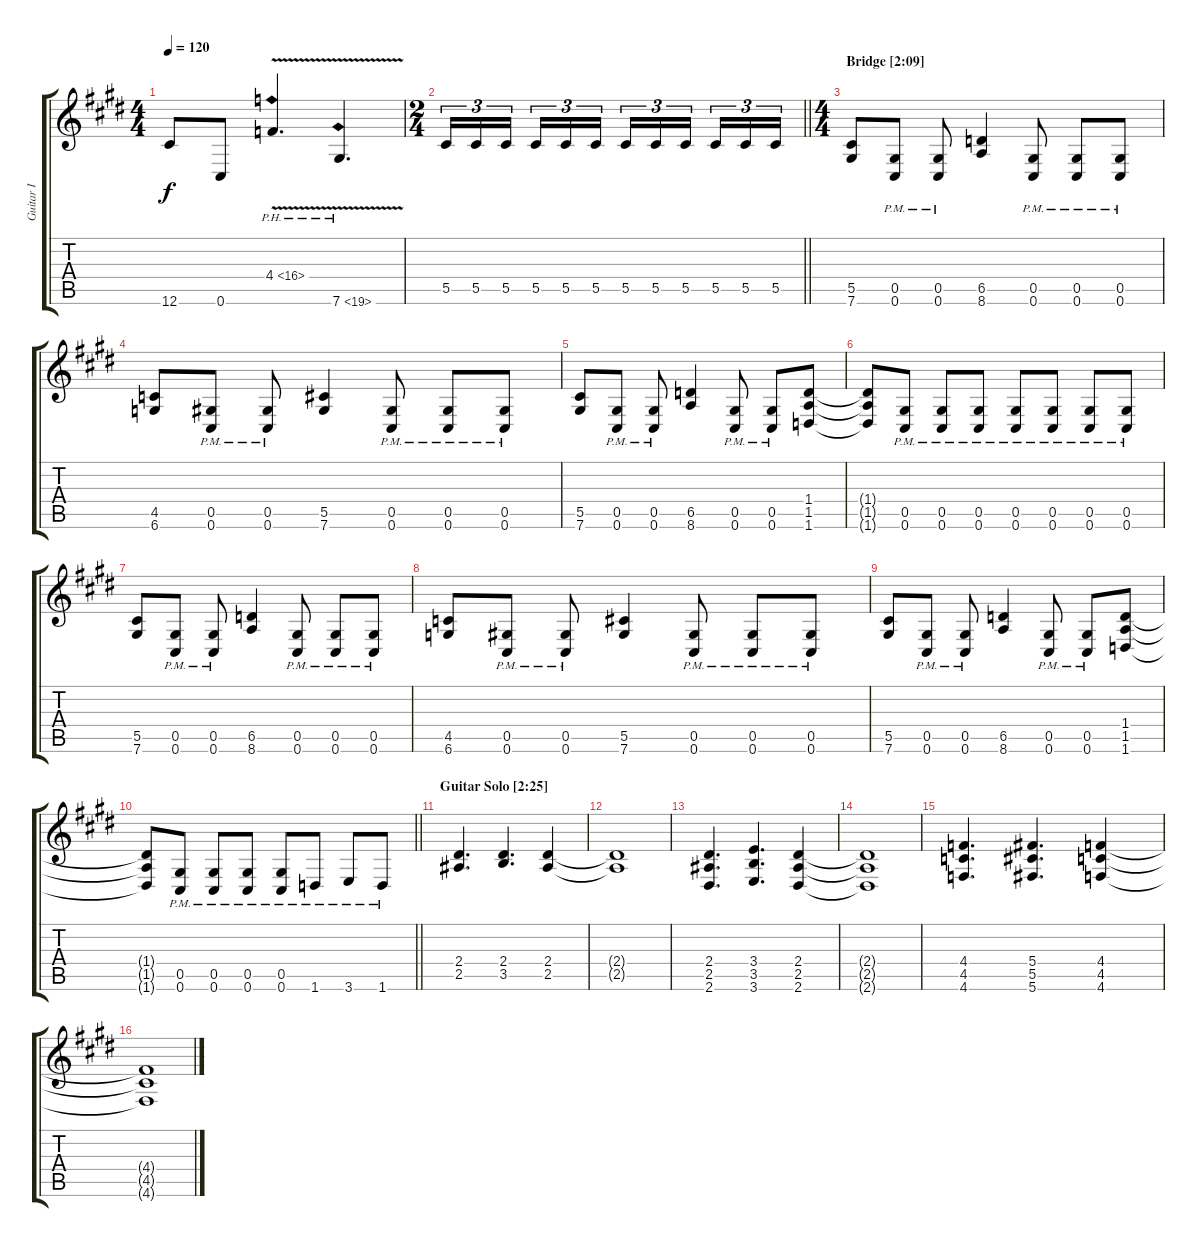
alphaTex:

\track ("Guitar I" "Guitar I") {instrument distortionguitar}
\staff {score tabs}
\tuning (Eb4 Bb3 Gb3 Db3 Ab2 Db2) {hide}
\ts (4 4)
\tempo 120
\clef g2
\ks c#minor
12.6{t}.8{dy f} 0.6.8 4.4{ph 12 v}.4{d} 7.6{ph 12 v}.4{d} |
\ts (2 4)
\barLineRight lightlight
5.5.16{tu (3 2)} 5.5.16{tu (3 2)} 5.5.16{tu (3 2) beam splitsecondary} 5.5.16{tu (3 2)} 5.5.16{tu (3 2)} 5.5.16{tu (3 2)} 5.5.16{tu (3 2)} 5.5.16{tu (3 2)} 5.5.16{tu (3 2) beam splitsecondary} 5.5.16{tu (3 2)} 5.5.16{tu (3 2)} 5.5.16{tu (3 2)} |
\ts (4 4)
\section ("" "Bridge [2:09]")
(5.5 7.6).8 (0.5{pm} 0.6{pm}).8 (0.5{pm} 0.6{pm}).8 (6.5 8.6).4 (0.5{pm} 0.6{pm}).8 (0.5{pm} 0.6{pm}).8 (0.5{pm} 0.6{pm}).8 |
(4.5 6.6).8 (0.5{pm} 0.6{pm}).8 (0.5{pm} 0.6{pm}).8 (5.5 7.6).4 (0.5{pm} 0.6{pm}).8 (0.5{pm} 0.6{pm}).8 (0.5{pm} 0.6{pm}).8 |
(5.5 7.6).8 (0.5{pm} 0.6{pm}).8 (0.5{pm} 0.6{pm}).8 (6.5 8.6).4 (0.5{pm} 0.6{pm}).8 (0.5{pm} 0.6{pm}).8 (1.4 1.5 1.6).8 |
(1.4{t} 1.5{t} 1.6{t}).8 (0.5{pm} 0.6{pm}).8 (0.5{pm} 0.6{pm}).8 (0.5{pm} 0.6{pm}).8 (0.5{pm} 0.6{pm}).8 (0.5{pm} 0.6{pm}).8 (0.5{pm} 0.6{pm}).8 (0.5{pm} 0.6{pm}).8 |
(5.5 7.6).8 (0.5{pm} 0.6{pm}).8 (0.5{pm} 0.6{pm}).8 (6.5 8.6).4 (0.5{pm} 0.6{pm}).8 (0.5{pm} 0.6{pm}).8 (0.5{pm} 0.6{pm}).8 |
(4.5 6.6).8 (0.5{pm} 0.6{pm}).8 (0.5{pm} 0.6{pm}).8 (5.5 7.6).4 (0.5{pm} 0.6{pm}).8 (0.5{pm} 0.6{pm}).8 (0.5{pm} 0.6{pm}).8 |
(5.5 7.6).8 (0.5{pm} 0.6{pm}).8 (0.5{pm} 0.6{pm}).8 (6.5 8.6).4 (0.5{pm} 0.6{pm}).8 (0.5{pm} 0.6{pm}).8 (1.4 1.5 1.6).8 |
\barLineRight lightlight
(1.4{t} 1.5{t} 1.6{t}).8 (0.5{pm} 0.6{pm}).8 (0.5{pm} 0.6{pm}).8 (0.5{pm} 0.6{pm}).8 (0.5{pm} 0.6{pm}).8 1.6{pm}.8 3.6{pm}.8 1.6{pm}.8 |
\section ("" "Guitar Solo [2:25]")
(2.4 2.5).4{d} (2.4 3.5).4{d} (2.4 2.5).4 |
(2.4{t} 2.5{t}).1 |
(2.4 2.5 2.6).4{d} (3.4 3.5 3.6).4{d} (2.4 2.5 2.6).4 |
(2.4{t} 2.5{t} 2.6{t}).1 |
(4.4 4.5 4.6).4{d} (5.4 5.5 5.6).4{d} (4.4 4.5 4.6).4 |
(4.4{t} 4.5{t} 4.6{t}).1
